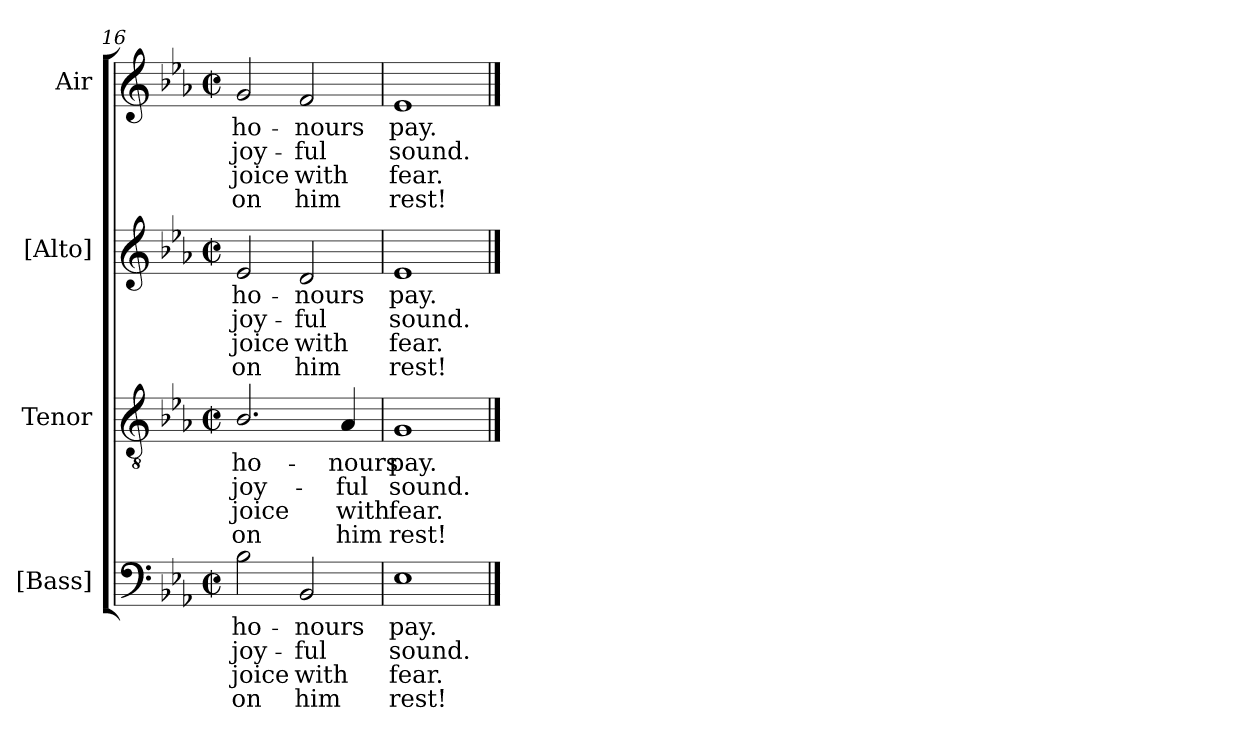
**kern	**text	**text	**text	**text	**kern	**text	**text	**text	**text	**kern	**text	**text	**text	**text	**kern	**text	**text	**text	**text
*part4	*part4	*part4	*part4	*part4	*part3	*part3	*part3	*part3	*part3	*part2	*part2	*part2	*part2	*part2	*part1	*part1	*part1	*part1	*part1
*staff4	*staff4	*staff4	*staff4	*staff4	*staff3	*staff3	*staff3	*staff3	*staff3	*staff2	*staff2	*staff2	*staff2	*staff2	*staff1	*staff1	*staff1	*staff1	*staff1
*I"[Bass]	*	*	*	*	*I"Tenor	*	*	*	*	*I"[Alto]	*	*	*	*	*I"Air	*	*	*	*
*I'B.	*	*	*	*	*I'T.	*	*	*	*	*I'A.	*	*	*	*	*	*	*	*	*
*clefF4	*	*	*	*	*clefGv2	*	*	*	*	*clefG2	*	*	*	*	*clefG2	*	*	*	*
*	*	*	*	*	*ITrd7c12	*	*	*	*	*	*	*	*	*	*	*	*	*	*
*k[b-e-a-]	*	*	*	*	*k[b-e-a-]	*	*	*	*	*k[b-e-a-]	*	*	*	*	*k[b-e-a-]	*	*	*	*
*E-:	*	*	*	*	*E-:	*	*	*	*	*E-:	*	*	*	*	*E-:	*	*	*	*
*M2/2	*	*	*	*	*M2/2	*	*	*	*	*M2/2	*	*	*	*	*M2/2	*	*	*	*
*met(c|)	*	*	*	*	*met(c|)	*	*	*	*	*met(c|)	*	*	*	*	*met(c|)	*	*	*	*
=16	=16	=16	=16	=16	=16	=16	=16	=16	=16	=16	=16	=16	=16	=16	=16	=16	=16	=16	=16
!	!LO:LY:b:color=#000000	!LO:LY:b:color=#000000	!LO:LY:b:color=#000000	!LO:LY:b:color=#000000	!	!	!	!	!	!	!	!	!	!	!	!	!	!	!
!	!	!	!	!	!	!LO:LY:b:color=#000000	!LO:LY:b:color=#000000	!LO:LY:b:color=#000000	!LO:LY:b:color=#000000	!	!	!	!	!	!	!	!	!	!
!	!	!	!	!	!	!	!	!	!	!	!LO:LY:b:color=#000000	!LO:LY:b:color=#000000	!LO:LY:b:color=#000000	!LO:LY:b:color=#000000	!	!	!	!	!
!	!	!	!	!	!	!	!	!	!	!	!	!	!	!	!	!LO:LY:b:color=#000000	!LO:LY:b:color=#000000	!LO:LY:b:color=#000000	!LO:LY:b:color=#000000
2B-i\	ho-	joy-	joice	on	2.BB-i/	ho-	joy-	joice	on	2e-i/	ho-	joy-	joice	on	2gi/	ho-	joy-	joice	on
!	!LO:LY:b:color=#000000	!LO:LY:b:color=#000000	!LO:LY:b:color=#000000	!LO:LY:b:color=#000000	!	!	!	!	!	!	!	!	!	!	!	!	!	!	!
!	!	!	!	!	!	!	!	!	!	!	!LO:LY:b:color=#000000	!LO:LY:b:color=#000000	!LO:LY:b:color=#000000	!LO:LY:b:color=#000000	!	!	!	!	!
!	!	!	!	!	!	!	!	!	!	!	!	!	!	!	!	!LO:LY:b:color=#000000	!LO:LY:b:color=#000000	!LO:LY:b:color=#000000	!LO:LY:b:color=#000000
2BB-i/	-nours	-ful	with	him	.	.	.	.	.	2di/	-nours	-ful	with	him	2fi/	-nours	-ful	with	him
!	!	!	!	!	!	!LO:LY:b:color=#000000	!LO:LY:b:color=#000000	!LO:LY:b:color=#000000	!LO:LY:b:color=#000000	!	!	!	!	!	!	!	!	!	!
.	.	.	.	.	4AA-i/	-nours	-ful	with	him	.	.	.	.	.	.	.	.	.	.
=17	=17	=17	=17	=17	=17	=17	=17	=17	=17	=17	=17	=17	=17	=17	=17	=17	=17	=17	=17
!	!LO:LY:b:color=#000000	!LO:LY:b:color=#000000	!LO:LY:b:color=#000000	!LO:LY:b:color=#000000	!	!	!	!	!	!	!	!	!	!	!	!	!	!	!
!	!	!	!	!	!	!LO:LY:b:color=#000000	!LO:LY:b:color=#000000	!LO:LY:b:color=#000000	!LO:LY:b:color=#000000	!	!	!	!	!	!	!	!	!	!
!	!	!	!	!	!	!	!	!	!	!	!LO:LY:b:color=#000000	!LO:LY:b:color=#000000	!LO:LY:b:color=#000000	!LO:LY:b:color=#000000	!	!	!	!	!
!	!	!	!	!	!	!	!	!	!	!	!	!	!	!	!	!LO:LY:b:color=#000000	!LO:LY:b:color=#000000	!LO:LY:b:color=#000000	!LO:LY:b:color=#000000
1E-i	pay.	sound.	fear.	rest!	1GGi	pay.	sound.	fear.	rest!	1e-i	pay.	sound.	fear.	rest!	1e-i	pay.	sound.	fear.	rest!
==	==	==	==	==	==	==	==	==	==	==	==	==	==	==	==	==	==	==	==
*-	*-	*-	*-	*-	*-	*-	*-	*-	*-	*-	*-	*-	*-	*-	*-	*-	*-	*-	*-
